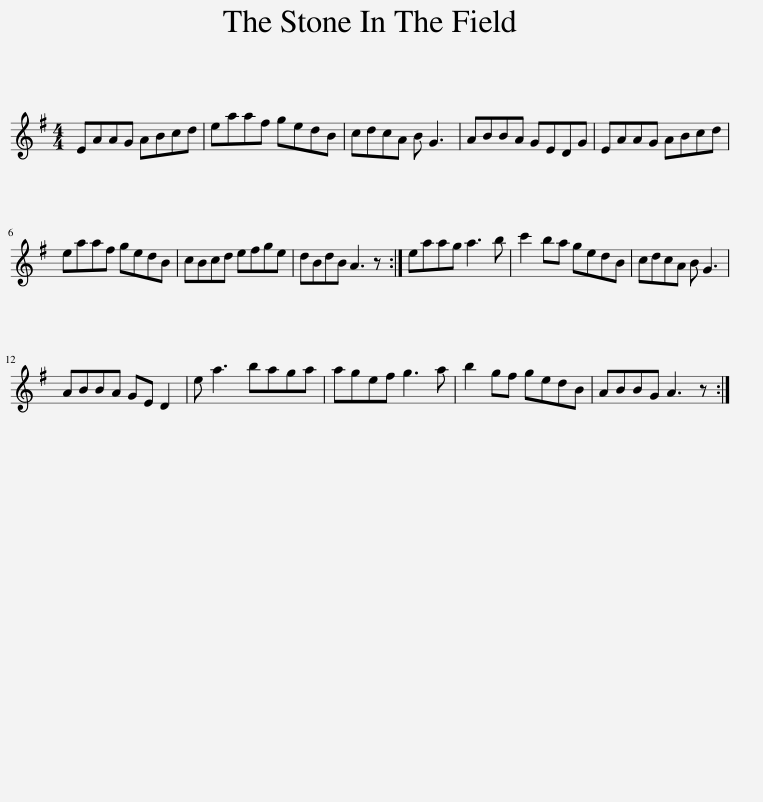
X:1
L:1/8
M:4/4
I:linebreak $
K:G
V:1 treble
V:1
 EAAG ABcd | eaaf gedB | cdcA B G3 | ABBA GEDG | EAAG ABcd |$ %5
 eaaf gedB | cBcd efge | dBdB A3 z :| eaag a3 b | c'2 ba gedB | %10
 cdcA B G3 |$ ABBA GE D2 | e a3 baga | agef g3 a | b2 gf gedB | %15
 ABBG A3 z :| %16
